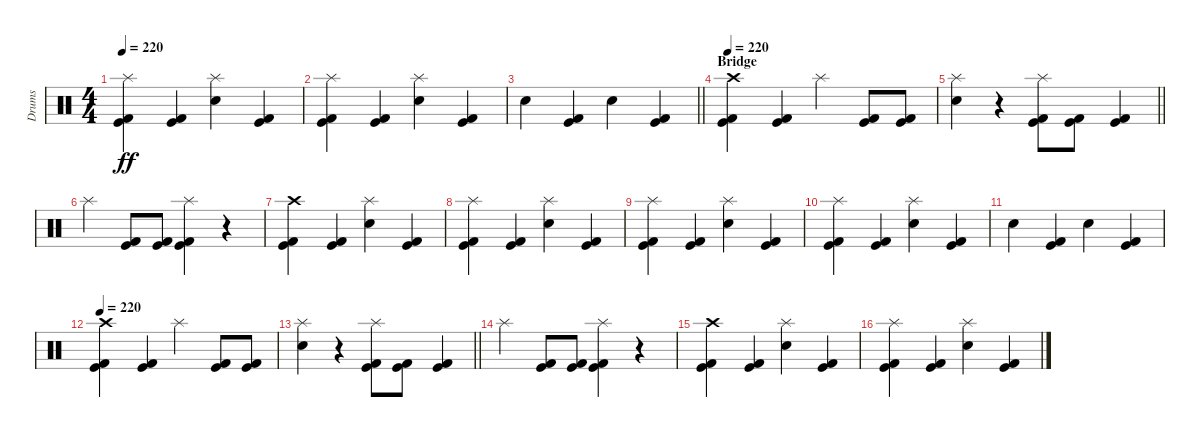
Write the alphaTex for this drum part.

\track ("Drums" "Drums") {instrument percussion}
\staff {score}
\articulation defaults
\ts (4 4)
\tempo 220
\clef neutral
\ks c
("Splash (hit)" "Kick (hit)" "Kick (hit) 2").4{dy ff} ("Kick (hit)" "Kick (hit) 2").4 ("Splash (hit)" "Electric Snare (hit)").4 ("Kick (hit)" "Kick (hit) 2").4 |
("Splash (hit)" "Kick (hit)" "Kick (hit) 2").4 ("Kick (hit)" "Kick (hit) 2").4 ("Splash (hit)" "Electric Snare (hit)").4 ("Kick (hit)" "Kick (hit) 2").4 |
\barLineRight lightlight "Electric Snare (hit)".4
("Kick (hit)" "Kick (hit) 2").4 "Electric Snare (hit)".4 ("Kick (hit)" "Kick (hit) 2").4 |
\section ("" "Bridge")
\tempo 220
("Crash high (hit)" "Kick (hit)" "Kick (hit) 2").4 ("Kick (hit)" "Kick (hit) 2").4 "Splash (hit)".4 ("Kick (hit)" "Kick (hit) 2").8 ("Kick (hit)" "Kick (hit) 2").8 |
\barLineRight lightlight
("Splash (hit)" "Electric Snare (hit)").4 r.4 ("Splash (hit)" "Kick (hit)" "Kick (hit) 2").8 ("Kick (hit)" "Kick (hit) 2").8 ("Kick (hit)" "Kick (hit) 2").4 |
"Splash (hit)".4 ("Kick (hit)" "Kick (hit) 2").8 ("Kick (hit)" "Kick (hit) 2").8 ("Splash (hit)" "Kick (hit)" "Kick (hit) 2").4 r.4 |
("Crash high (hit)" "Kick (hit)" "Kick (hit) 2").4 ("Kick (hit)" "Kick (hit) 2").4 ("Splash (hit)" "Electric Snare (hit)").4 ("Kick (hit)" "Kick (hit) 2").4 |
("Splash (hit)" "Kick (hit)" "Kick (hit) 2").4 ("Kick (hit)" "Kick (hit) 2").4 ("Splash (hit)" "Electric Snare (hit)").4 ("Kick (hit)" "Kick (hit) 2").4 |
("Splash (hit)" "Kick (hit)" "Kick (hit) 2").4 ("Kick (hit)" "Kick (hit) 2").4 ("Splash (hit)" "Electric Snare (hit)").4 ("Kick (hit)" "Kick (hit) 2").4 |
("Splash (hit)" "Kick (hit)" "Kick (hit) 2").4 ("Kick (hit)" "Kick (hit) 2").4 ("Splash (hit)" "Electric Snare (hit)").4 ("Kick (hit)" "Kick (hit) 2").4 |
"Electric Snare (hit)".4 ("Kick (hit)" "Kick (hit) 2").4 "Electric Snare (hit)".4 ("Kick (hit)" "Kick (hit) 2").4 |
\tempo 220
("Crash high (hit)" "Kick (hit)" "Kick (hit) 2").4 ("Kick (hit)" "Kick (hit) 2").4 "Splash (hit)".4 ("Kick (hit)" "Kick (hit) 2").8 ("Kick (hit)" "Kick (hit) 2").8 |
\barLineRight lightlight
("Splash (hit)" "Electric Snare (hit)").4 r.4 ("Splash (hit)" "Kick (hit)" "Kick (hit) 2").8 ("Kick (hit)" "Kick (hit) 2").8 ("Kick (hit)" "Kick (hit) 2").4 |
"Splash (hit)".4 ("Kick (hit)" "Kick (hit) 2").8 ("Kick (hit)" "Kick (hit) 2").8 ("Splash (hit)" "Kick (hit)" "Kick (hit) 2").4 r.4 |
("Crash high (hit)" "Kick (hit)" "Kick (hit) 2").4 ("Kick (hit)" "Kick (hit) 2").4 ("Splash (hit)" "Electric Snare (hit)").4 ("Kick (hit)" "Kick (hit) 2").4 |
("Splash (hit)" "Kick (hit)" "Kick (hit) 2").4 ("Kick (hit)" "Kick (hit) 2").4 ("Splash (hit)" "Electric Snare (hit)").4 ("Kick (hit)" "Kick (hit) 2").4
